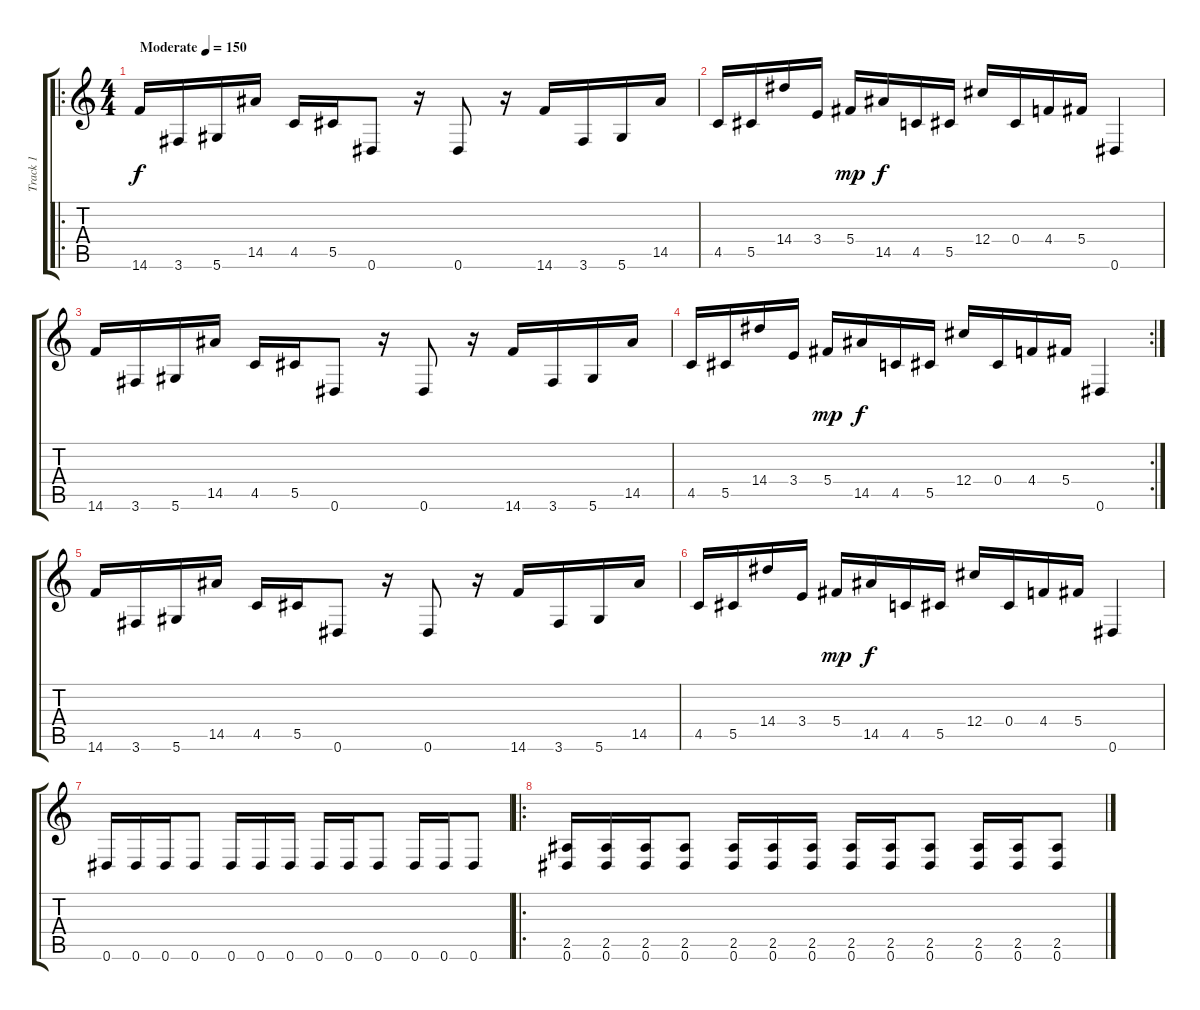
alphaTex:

\track ("Track 1" "Track 1") {instrument acousticguitarsteel}
\staff {score tabs}
\tuning (Eb4 Bb3 Gb3 Db3 Ab2 Eb2) {hide}
\ro
\ts (4 4)
\tempo (150 "Moderate")
\clef g2
\ks c
14.6.16{dy f instrument acousticguitarsteel} 3.6.16 5.6.16 14.5.16 4.5.16 5.5.16 0.6.8 r.16 0.6.8 r.16 14.6.16 3.6.16 5.6.16 14.5.16 |
4.5.16 5.5.16 14.4.16 3.4.16 5.4.16{dy mp} 14.5.16{dy f} 4.5.16 5.5.16 12.4.16 0.4.16 4.4.16 5.4.16 0.6.4 |
14.6.16 3.6.16 5.6.16 14.5.16 4.5.16 5.5.16 0.6.8 r.16 0.6.8 r.16 14.6.16 3.6.16 5.6.16 14.5.16 |
\rc 2
4.5.16 5.5.16 14.4.16 3.4.16 5.4.16{dy mp} 14.5.16{dy f} 4.5.16 5.5.16 12.4.16 0.4.16 4.4.16 5.4.16 0.6.4 |
14.6.16 3.6.16 5.6.16 14.5.16 4.5.16 5.5.16 0.6.8 r.16 0.6.8 r.16 14.6.16 3.6.16 5.6.16 14.5.16 |
4.5.16 5.5.16 14.4.16 3.4.16 5.4.16{dy mp} 14.5.16{dy f} 4.5.16 5.5.16 12.4.16 0.4.16 4.4.16 5.4.16 0.6.4 |
0.6.16 0.6.16 0.6.16 0.6.8 0.6.16 0.6.16 0.6.16 0.6.16 0.6.16 0.6.8 0.6.16 0.6.16 0.6.8 |
\ro
(2.5 0.6).16 (2.5 0.6).16 (2.5 0.6).16 (2.5 0.6).8 (2.5 0.6).16 (2.5 0.6).16 (2.5 0.6).16 (2.5 0.6).16 (2.5 0.6).16 (2.5 0.6).8 (2.5 0.6).16 (2.5 0.6).16 (2.5 0.6).8
